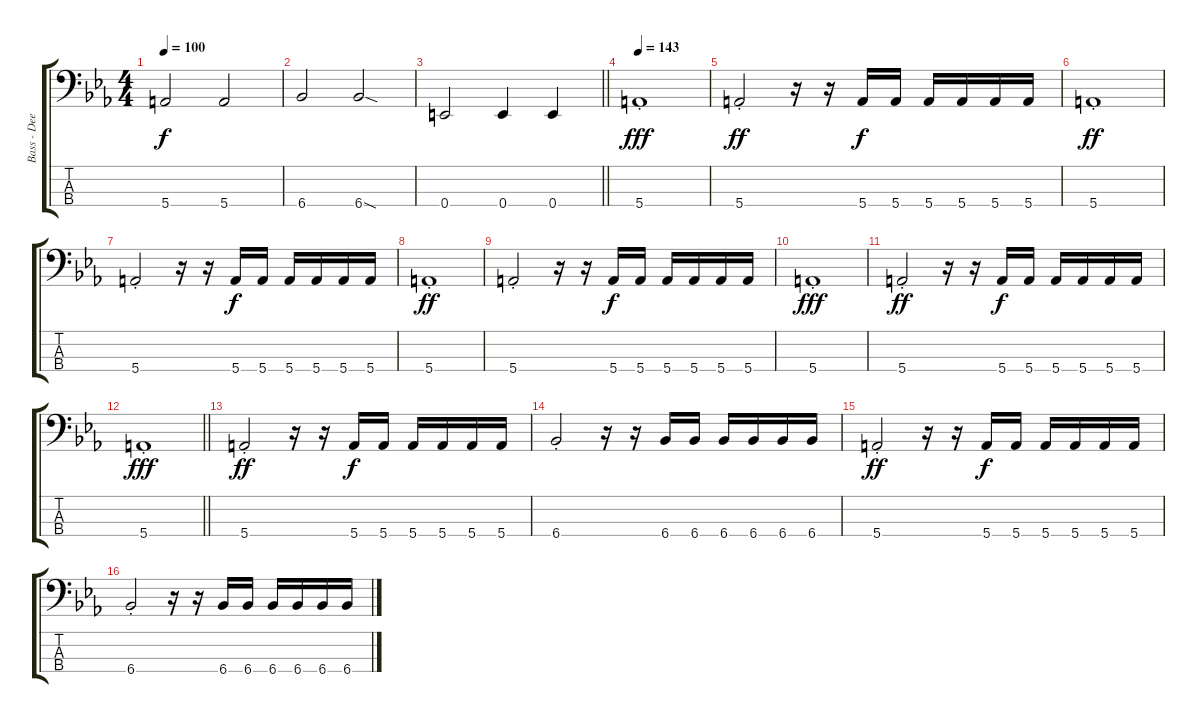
\track ("Bass - Dee Murray" "Bass - Dee") {instrument electricbassfinger}
\staff {score tabs}
\tuning (G2 D2 A1 E1) {hide}
\ts (4 4)
\tempo 100
\clef f4
\ks cminor
5.4.2{dy f} 5.4.2 |
6.4.2 6.4{sod}.2 |
\barLineRight lightlight
0.4.2 0.4.4 0.4.4 |
\tempo 143
5.4{st}.1{dy fff volume 16} |
5.4{st}.2{dy ff} r.16 r.16 5.4.16{dy f} 5.4.16 5.4.16 5.4.16 5.4.16 5.4.16 |
5.4{st}.1{dy ff} |
5.4{st}.2 r.16 r.16 5.4.16{dy f} 5.4.16 5.4.16 5.4.16 5.4.16 5.4.16 |
5.4{st}.1{dy ff} |
5.4{st}.2 r.16 r.16 5.4.16{dy f} 5.4.16 5.4.16 5.4.16 5.4.16 5.4.16 |
5.4{st}.1{dy fff} |
5.4{st}.2{dy ff} r.16 r.16 5.4.16{dy f} 5.4.16 5.4.16 5.4.16 5.4.16 5.4.16 |
\barLineRight lightlight
5.4{st}.1{dy fff} |
5.4{st}.2{dy ff} r.16 r.16 5.4.16{dy f} 5.4.16 5.4.16 5.4.16 5.4.16 5.4.16 |
6.4{st}.2 r.16 r.16 6.4.16 6.4.16 6.4.16 6.4.16 6.4.16 6.4.16 |
5.4{st}.2{dy ff} r.16 r.16 5.4.16{dy f} 5.4.16 5.4.16 5.4.16 5.4.16 5.4.16 |
6.4{st}.2 r.16 r.16 6.4.16 6.4.16 6.4.16 6.4.16 6.4.16 6.4.16
